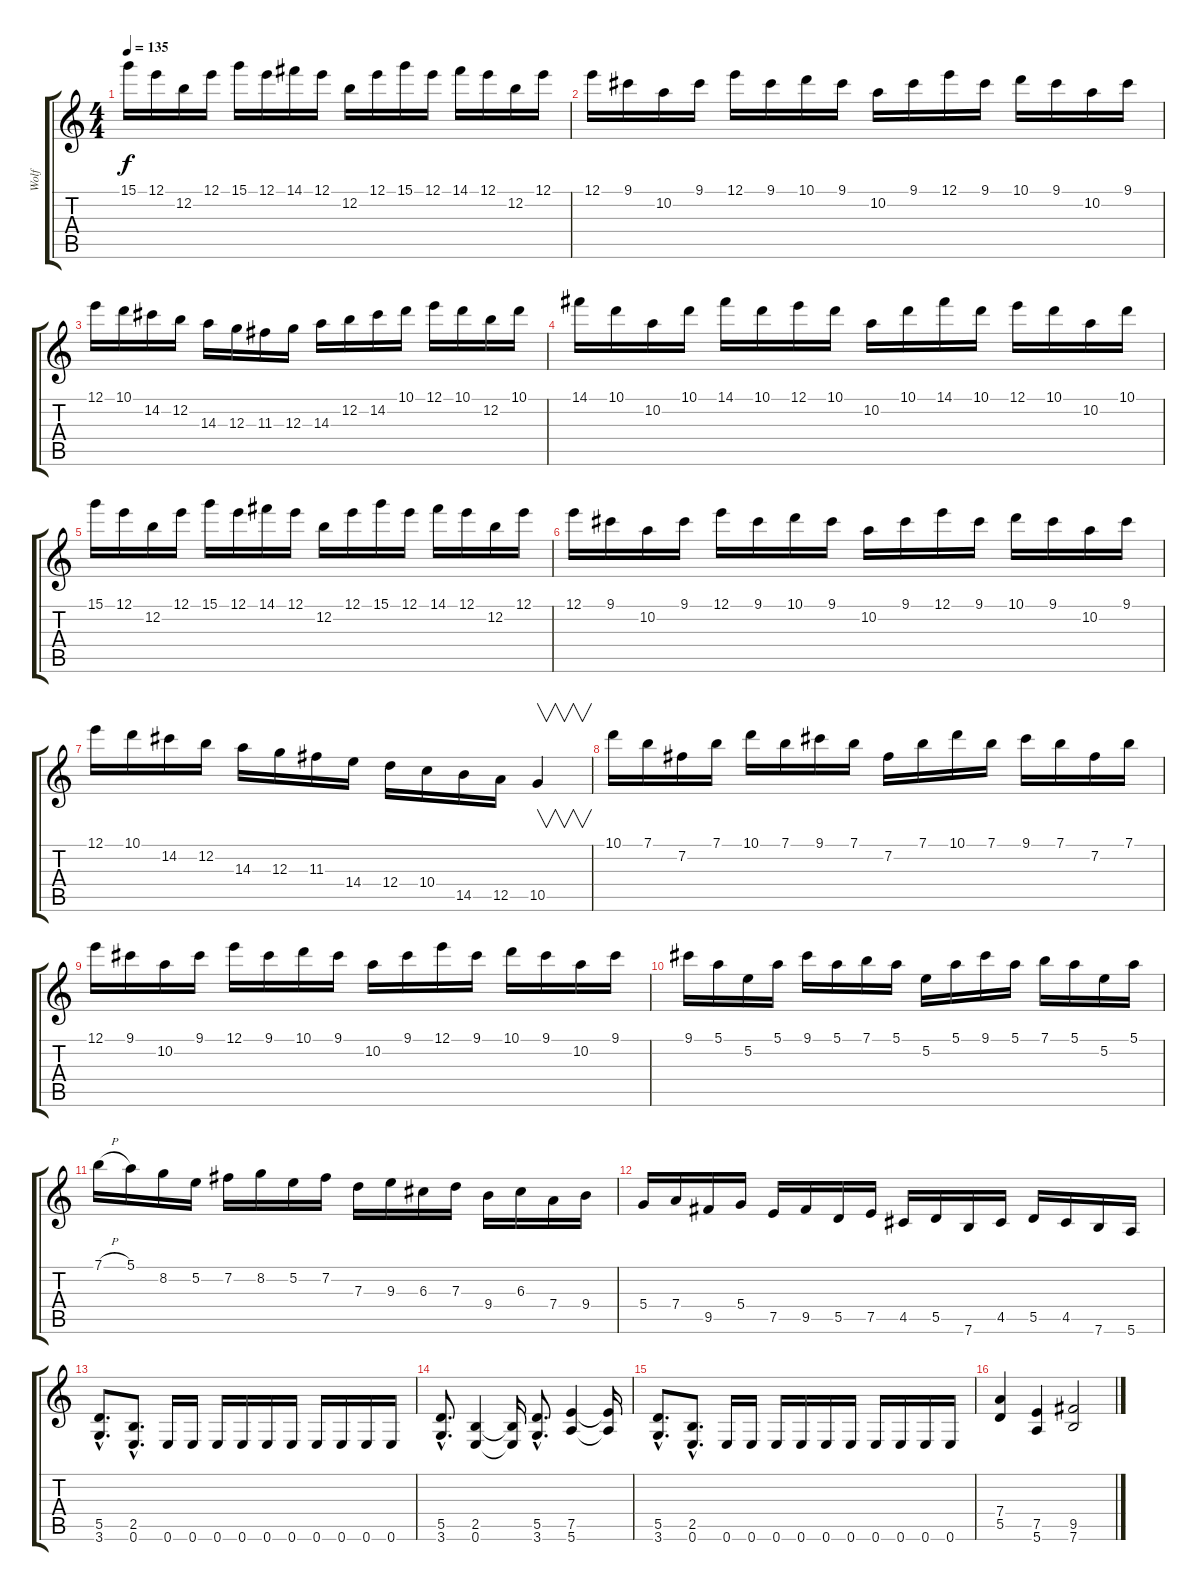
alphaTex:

\track ("Wolf" "Wolf") {instrument overdrivenguitar}
\staff {score tabs}
\tuning (E4 B3 G3 D3 A2 E2) {hide}
\ts (4 4)
\tempo 135
\clef g2
\ks c
15.1.16{dy f} 12.1.16 12.2.16 12.1.16 15.1.16 12.1.16 14.1.16 12.1.16 12.2.16 12.1.16 15.1.16 12.1.16 14.1.16 12.1.16 12.2.16 12.1.16 |
12.1.16 9.1.16 10.2.16 9.1.16 12.1.16 9.1.16 10.1.16 9.1.16 10.2.16 9.1.16 12.1.16 9.1.16 10.1.16 9.1.16 10.2.16 9.1.16 |
12.1.16 10.1.16 14.2.16 12.2.16 14.3.16 12.3.16 11.3.16 12.3.16 14.3.16 12.2.16 14.2.16 10.1.16 12.1.16 10.1.16 12.2.16 10.1.16 |
14.1.16 10.1.16 10.2.16 10.1.16 14.1.16 10.1.16 12.1.16 10.1.16 10.2.16 10.1.16 14.1.16 10.1.16 12.1.16 10.1.16 10.2.16 10.1.16 |
15.1.16 12.1.16 12.2.16 12.1.16 15.1.16 12.1.16 14.1.16 12.1.16 12.2.16 12.1.16 15.1.16 12.1.16 14.1.16 12.1.16 12.2.16 12.1.16 |
12.1.16 9.1.16 10.2.16 9.1.16 12.1.16 9.1.16 10.1.16 9.1.16 10.2.16 9.1.16 12.1.16 9.1.16 10.1.16 9.1.16 10.2.16 9.1.16 |
12.1.16 10.1.16 14.2.16 12.2.16 14.3.16 12.3.16 11.3.16 14.4.16 12.4.16 10.4.16 14.5.16 12.5.16 10.5.4{v} |
10.1.16 7.1.16 7.2.16 7.1.16 10.1.16 7.1.16 9.1.16 7.1.16 7.2.16 7.1.16 10.1.16 7.1.16 9.1.16 7.1.16 7.2.16 7.1.16 |
12.1.16 9.1.16 10.2.16 9.1.16 12.1.16 9.1.16 10.1.16 9.1.16 10.2.16 9.1.16 12.1.16 9.1.16 10.1.16 9.1.16 10.2.16 9.1.16 |
9.1.16 5.1.16 5.2.16 5.1.16 9.1.16 5.1.16 7.1.16 5.1.16 5.2.16 5.1.16 9.1.16 5.1.16 7.1.16 5.1.16 5.2.16 5.1.16 |
7.1{h}.16 5.1.16 8.2.16 5.2.16 7.2.16 8.2.16 5.2.16 7.2.16 7.3.16 9.3.16 6.3.16 7.3.16 9.4.16 6.3.16 7.4.16 9.4.16 |
5.4.16 7.4.16 9.5.16 5.4.16 7.5.16 9.5.16 5.5.16 7.5.16 4.5.16 5.5.16 7.6.16 4.5.16 5.5.16 4.5.16 7.6.16 5.6.16 |
(5.5{hac} 3.6{hac}).8{d} (2.5{hac} 0.6{hac}).8{d} 0.6.16 0.6.16 0.6.16 0.6.16 0.6.16 0.6.16 0.6.16 0.6.16 0.6.16 0.6.16 |
(5.5{hac} 3.6{hac}).8{d} (2.5 0.6).4 (2.5{t} 0.6{t}).16 (5.5{hac} 3.6{hac}).8{d} (7.5 5.6).4 (7.5{t} 5.6{t}).16 |
(5.5{hac} 3.6{hac}).8{d} (2.5{hac} 0.6{hac}).8{d} 0.6.16 0.6.16 0.6.16 0.6.16 0.6.16 0.6.16 0.6.16 0.6.16 0.6.16 0.6.16 |
(7.4 5.5).4 (7.5 5.6).4 (9.5 7.6).2
